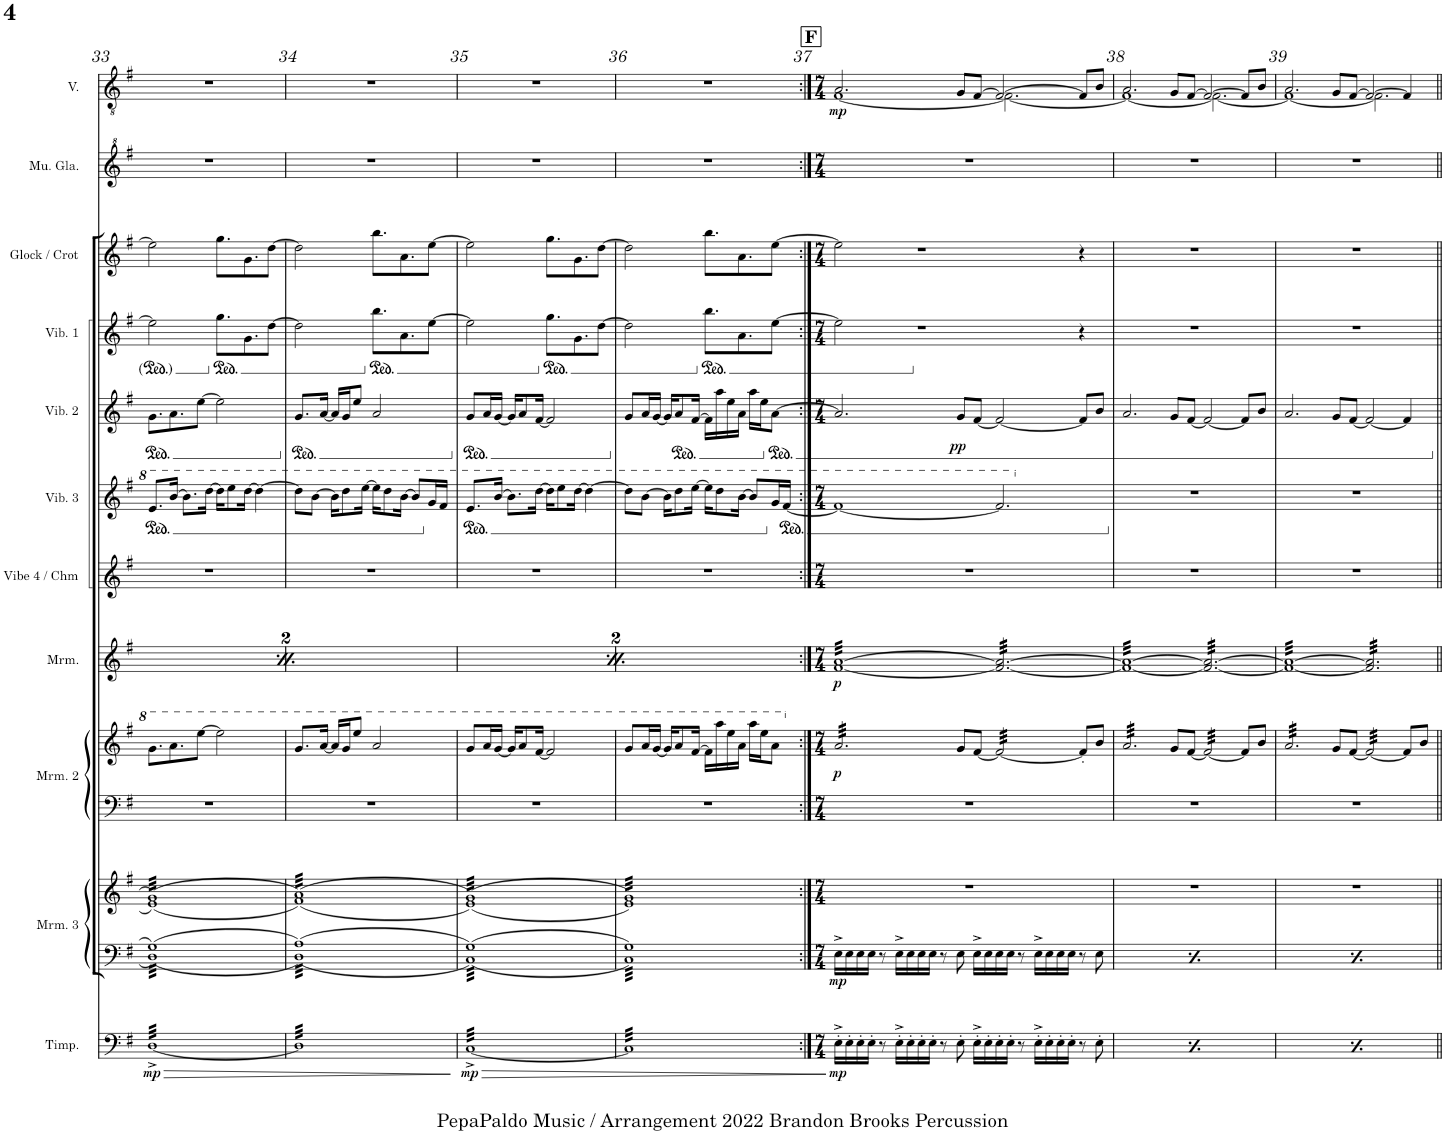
**kern	**dynam	**kern	**kern	**dynam	**kern	**kern	**dynam	**kern	**dynam	**kern	**kern	**kern	**dynam	**kern	**kern	**kern	**kern	**dynam
*part11	*part11	*part10	*part10	*part10	*part9	*part9	*part9	*part8	*part8	*part7	*part6	*part5	*part5	*part4	*part3	*part2	*part1	*part1
*staff13	*staff13	*staff12	*staff11	*staff11/12	*staff10	*staff9	*staff9/10	*staff8	*staff8	*staff7	*staff6	*staff5	*staff5	*staff4	*staff3	*staff2	*staff1	*staff1
*I"Timpani	*	*I"Marimba 3	*	*	*I"Marimba 2	*	*	*I"Marimba 1	*	*I"Vibraphone 4 /  Chimes	*I"Vibraphone 3	*I"Vibraphone 2	*	*I"Vibraphone 1	*I"Glock / Crot	*I"Musical Glasses	*I"Voice	*
*I'Timp.	*	*I'Mrm. 3	*	*	*I'Mrm. 2	*	*	*I'Mrm. 1	*	*I'Vibe 4 / Chm	*I'Vib. 3	*I'Vib. 2	*	*I'Vib. 1	*I'Glock / Crot	*I'Mu. Gla.	*I'V.	*
!!LO:PB:g=z
*clefF4	*	*clefF4	*clefG2	*	*clefF4	*clefG2	*	*clefG2	*	*clefG2	*clefG2	*clefG2	*	*clefG2	*clefG2	*clefG^2	*clefGv2	*
*	*	*	*	*	*	*	*	*	*	*	*	*	*	*	*Trd-14c-24	*	*	*
*k[f#]	*	*k[f#]	*k[f#]	*	*k[f#]	*k[f#]	*	*k[f#]	*	*k[f#]	*k[f#]	*k[f#]	*	*k[f#]	*k[f#]	*k[f#]	*k[f#]	*
*M4/4	*	*M4/4	*M4/4	*	*M4/4	*M4/4	*	*M4/4	*	*M4/4	*M4/4	*M4/4	*	*M4/4	*M4/4	*M4/4	*M4/4	*
=33	=33	=33	=33	=33	=33	=33	=33	=33	=33	=33	=33	=33	=33	=33	=33	=33	=33	=33
!	!LO:HP:b	!	!	!	!	!	!	!	!	!	!	!	!	!	!	!	!	!
!	!LO:DY:n=1:b	!	!	!	!	!	!	!	!LO:DY:b	!	!	!	!	!	!	!	!	!
*tremolo	*	*	*	*	*	*	*	*	*	*	*	*	*	*	*	*	*	*
*	*	*tremolo	*	*	*	*	*	*	*	*	*	*	*	*	*	*	*	*
*	*	*	*tremolo	*	*	*	*	*	*	*	*	*	*	*	*	*	*	*
[32D^LLL	> mp	32D 32GLLL	((>32e 32gLLL	.	1r	8.gg\L	.	16ee^>\LL	mf	1r	8.ee/L	8.g\L	.	2ee\]	2ee\]	1r	1r	.
32D^	.	32D 32G	((>32e 32g	.	.	.	.	.	.	.	.	.	.	.	.	.	.	.
32D^	.	32D 32G	((>32e 32g	.	.	.	.	16g\	.	.	.	.	.	.	.	.	.	.
32D^	.	32D 32G	((>32e 32g	.	.	.	.	.	.	.	.	.	.	.	.	.	.	.
32D^	.	32D 32G	((>32e 32g	.	.	.	.	16B\	.	.	.	.	.	.	.	.	.	.
32D^	.	32D 32G	((>32e 32g	.	.	.	.	.	.	.	.	.	.	.	.	.	.	.
32D^	.	32D 32G	((>32e 32g	.	.	8.aa\	.	16bb^>\JJ	.	.	[16bb/Jk	8.a\	.	.	.	.	.	.
32D^	.	32D 32G	((>32e 32g	.	.	.	.	.	.	.	.	.	.	.	.	.	.	.
32D^	.	32D 32G	((>32e 32g	.	.	.	.	16dd\LL	.	.	8.bb\L]	.	.	.	.	.	.	.
32D^	.	32D 32G	((>32e 32g	.	.	.	.	.	.	.	.	.	.	.	.	.	.	.
32D^	.	32D 32G	((>32e 32g	.	.	.	.	16f#\	.	.	.	.	.	.	.	.	.	.
32D^	.	32D 32G	((>32e 32g	.	.	.	.	.	.	.	.	.	.	.	.	.	.	.
32D^	.	32D 32G	((>32e 32g	.	.	[8eee\J	.	16dd\	.	.	.	[8ee\J	.	.	.	.	.	.
32D^	.	32D 32G	((>32e 32g	.	.	.	.	.	.	.	.	.	.	.	.	.	.	.
32D^	.	32D 32G	((>32e 32g	.	.	.	.	16ddd^\JJ	.	.	[16ddd\Jk	.	.	.	.	.	.	.
32D^	.	32D 32G	((>32e 32g	.	.	.	.	.	.	.	.	.	.	.	.	.	.	.
*	*	*	*	*	*	*	*	*	*	*	*	*	*	*ped	*	*	*	*
32D^	.	32D 32G	((>32e 32g	.	.	2eee\]	.	16dd\LL	.	.	16ddd\KL]	2ee\]	.	8.gg\L	8.gg\L	.	.	.
32D^	.	32D 32G	((>32e 32g	.	.	.	.	.	.	.	.	.	.	.	.	.	.	.
32D^	.	32D 32G	((>32e 32g	.	.	.	.	16eee^\	.	.	8eee\	.	.	.	.	.	.	.
32D^	.	32D 32G	((>32e 32g	.	.	.	.	.	.	.	.	.	.	.	.	.	.	.
32D^	.	32D 32G	((>32e 32g	.	.	.	.	16ee\	.	.	.	.	.	.	.	.	.	.
32D^	.	32D 32G	((>32e 32g	.	.	.	.	.	.	.	.	.	.	.	.	.	.	.
32D^	.	32D 32G	((>32e 32g	.	.	.	.	16ddd^\JJ	.	.	[16ddd\Jk	.	.	8.g\	8.g\	.	.	.
32D^	.	32D 32G	((>32e 32g	.	.	.	.	.	.	.	.	.	.	.	.	.	.	.
32D^	.	32D 32G	((>32e 32g	.	.	.	.	16dd/LL	.	.	4ddd\_	.	.	.	.	.	.	.
32D^	.	32D 32G	((>32e 32g	.	.	.	.	.	.	.	.	.	.	.	.	.	.	.
32D^	.	32D 32G	((>32e 32g	.	.	.	.	16ee/	.	.	.	.	.	.	.	.	.	.
32D^	.	32D 32G	((>32e 32g	.	.	.	.	.	.	.	.	.	.	.	.	.	.	.
32D^	.	32D 32G	((>32e 32g	.	.	.	.	16g/	.	.	.	.	.	[8dd\J	[8dd\J	.	.	.
32D^	.	32D 32G	((>32e 32g	.	.	.	.	.	.	.	.	.	.	.	.	.	.	.
32D^	.	32D 32G	((>32e 32g	.	.	.	.	16B/JJ	.	.	.	.	.	.	.	.	.	.
32D^JJJ	.	32D 32GJJJ	32e 32gJJJ	.	.	.	.	.	.	.	.	.	.	.	.	.	.	.
=34	=34	=34	=34	=34	=34	=34	=34	=34	=34	=34	=34	=34	=34	=34	=34	=34	=34	=34
32D]LLL	.	32D 32ALLL	(>(32f# 32a))LLL	.	1r	8.gg/L	.	16dd\LL	.	1r	8ddd\L]	8.g/L	.	2dd\]	2dd\]	1r	1r	.
32D	.	32D 32A	(>(32f# 32a))	.	.	.	.	.	.	.	.	.	.	.	.	.	.	.
32D	.	32D 32A	(>(32f# 32a))	.	.	.	.	16f#\	.	.	.	.	.	.	.	.	.	.
32D	.	32D 32A	(>(32f# 32a))	.	.	.	.	.	.	.	.	.	.	.	.	.	.	.
32D	.	32D 32A	(>(32f# 32a))	.	.	.	.	16bb^\	.	.	[8bb\J	.	.	.	.	.	.	.
32D	.	32D 32A	(>(32f# 32a))	.	.	.	.	.	.	.	.	.	.	.	.	.	.	.
32D	.	32D 32A	(>(32f# 32a))	.	.	[16aa/Jk	.	16dd\JJ	.	.	.	[16a/Jk	.	.	.	.	.	.
32D	.	32D 32A	(>(32f# 32a))	.	.	.	.	.	.	.	.	.	.	.	.	.	.	.
32D	.	32D 32A	(>(32f# 32a))	.	.	16aa/LL]	.	16f#\LL	.	.	16bb\KL]	16a/LL]	.	.	.	.	.	.
32D	.	32D 32A	(>(32f# 32a))	.	.	.	.	.	.	.	.	.	.	.	.	.	.	.
32D	.	32D 32A	(>(32f# 32a))	.	.	16gg/J	.	16ddd^\	.	.	8ddd\	16g/J	.	.	.	.	.	.
32D	.	32D 32A	(>(32f# 32a))	.	.	.	.	.	.	.	.	.	.	.	.	.	.	.
32D	.	32D 32A	(>(32f# 32a))	.	.	8eee/J	.	16dd\	.	.	.	8ee/J	.	.	.	.	.	.
32D	.	32D 32A	(>(32f# 32a))	.	.	.	.	.	.	.	.	.	.	.	.	.	.	.
32D	.	32D 32A	(>(32f# 32a))	.	.	.	.	16eee^\JJ	.	.	[16eee\Jk	.	.	.	.	.	.	.
32D	.	32D 32A	(>(32f# 32a))	.	.	.	.	.	.	.	.	.	.	.	.	.	.	.
*	*	*	*	*	*	*	*	*	*	*	*	*	*	*Xped	*	*	*	*
*	*	*	*	*	*	*	*	*	*	*	*	*	*	*ped	*	*	*	*
32D	.	32D 32A	(>(32f# 32a))	.	.	2aa/	.	16ee\LL	.	.	16eee\KL]	2a/	.	8.bb\L	8.bb\L	.	.	.
32D	.	32D 32A	(>(32f# 32a))	.	.	.	.	.	.	.	.	.	.	.	.	.	.	.
32D	.	32D 32A	(>(32f# 32a))	.	.	.	.	16ddd^\	.	.	8ddd\	.	.	.	.	.	.	.
32D	.	32D 32A	(>(32f# 32a))	.	.	.	.	.	.	.	.	.	.	.	.	.	.	.
32D	.	32D 32A	(>(32f# 32a))	.	.	.	.	16dd\	.	.	.	.	.	.	.	.	.	.
32D	.	32D 32A	(>(32f# 32a))	.	.	.	.	.	.	.	.	.	.	.	.	.	.	.
32D	.	32D 32A	(>(32f# 32a))	.	.	.	.	16bb^\JJ	.	.	[16bb\Jk	.	.	8.a\	8.a\	.	.	.
32D	.	32D 32A	(>(32f# 32a))	.	.	.	.	.	.	.	.	.	.	.	.	.	.	.
32D	.	32D 32A	(>(32f# 32a))	.	.	.	.	16dd\LL	.	.	8bb/L]	.	.	.	.	.	.	.
32D	.	32D 32A	(>(32f# 32a))	.	.	.	.	.	.	.	.	.	.	.	.	.	.	.
32D	.	32D 32A	(>(32f# 32a))	.	.	.	.	16f#\	.	.	.	.	.	.	.	.	.	.
32D	.	32D 32A	(>(32f# 32a))	.	.	.	.	.	.	.	.	.	.	.	.	.	.	.
*	*	*	*	*	*	*	*	*	*	*	*Xped	*	*	*	*	*	*	*
32D	.	32D 32A	(>(32f# 32a))	.	.	.	.	16gg^\	.	.	16gg/L	.	.	[8ee\J	[8ee\J	.	.	.
32D	.	32D 32A	(>(32f# 32a))	.	.	.	.	.	.	.	.	.	.	.	.	.	.	.
32D	.	32D 32A	(>(32f# 32a))	.	.	.	.	16ff#^\JJ	.	.	16ff#/JJ	.	.	.	.	.	.	.
32DJJJ	.	32D 32AJJJ	(32f# 32a))JJJ	.	.	.	.	.	.	.	.	.	.	.	.	.	.	.
.	]	.	.	.	.	.	.	.	.	.	.	.	.	.	.	.	.	.
=35	=35	=35	=35	=35	=35	=35	=35	=35	=35	=35	=35	=35	=35	=35	=35	=35	=35	=35
!	!LO:HP:b	!	!	!	!	!	!	!	!	!	!	!	!	!	!	!	!	!
!	!LO:DY:n=1:b	!	!	!	!	!	!	!	!LO:DY:b	!	!	!	!	!	!	!	!	!
[32C^LLL	> mp	32C 32GLLL	(>(32e 32g))LLL	.	1r	8gg/L	.	16ee^>\LL	mf	1r	8.ee/L	8g/L	.	2ee\]	2ee\]	1r	1r	.
32C^	.	32C 32G	(>(32e 32g))	.	.	.	.	.	.	.	.	.	.	.	.	.	.	.
32C^	.	32C 32G	(>(32e 32g))	.	.	.	.	16g\	.	.	.	.	.	.	.	.	.	.
32C^	.	32C 32G	(>(32e 32g))	.	.	.	.	.	.	.	.	.	.	.	.	.	.	.
32C^	.	32C 32G	(>(32e 32g))	.	.	16aa/L	.	16B\	.	.	.	16a/L	.	.	.	.	.	.
32C^	.	32C 32G	(>(32e 32g))	.	.	.	.	.	.	.	.	.	.	.	.	.	.	.
32C^	.	32C 32G	(>(32e 32g))	.	.	[16gg/JJ	.	16bb^>\JJ	.	.	[16bb/Jk	[16g/JJ	.	.	.	.	.	.
32C^	.	32C 32G	(>(32e 32g))	.	.	.	.	.	.	.	.	.	.	.	.	.	.	.
32C^	.	32C 32G	(>(32e 32g))	.	.	16gg/KL]	.	16dd\LL	.	.	8.bb\L]	16g/KL]	.	.	.	.	.	.
32C^	.	32C 32G	(>(32e 32g))	.	.	.	.	.	.	.	.	.	.	.	.	.	.	.
32C^	.	32C 32G	(>(32e 32g))	.	.	8aa/	.	16f#\	.	.	.	8a/	.	.	.	.	.	.
32C^	.	32C 32G	(>(32e 32g))	.	.	.	.	.	.	.	.	.	.	.	.	.	.	.
32C^	.	32C 32G	(>(32e 32g))	.	.	.	.	16dd\	.	.	.	.	.	.	.	.	.	.
32C^	.	32C 32G	(>(32e 32g))	.	.	.	.	.	.	.	.	.	.	.	.	.	.	.
32C^	.	32C 32G	(>(32e 32g))	.	.	[16ff#/Jk	.	16ddd^\JJ	.	.	[16ddd\Jk	[16f#/Jk	.	.	.	.	.	.
32C^	.	32C 32G	(>(32e 32g))	.	.	.	.	.	.	.	.	.	.	.	.	.	.	.
*	*	*	*	*	*	*	*	*	*	*	*	*	*	*Xped	*	*	*	*
*	*	*	*	*	*	*	*	*	*	*	*	*	*	*ped	*	*	*	*
32C^	.	32C 32G	(>(32e 32g))	.	.	2ff#/]	.	16dd\LL	.	.	16ddd\KL]	2f#/]	.	8.gg\L	8.gg\L	.	.	.
32C^	.	32C 32G	(>(32e 32g))	.	.	.	.	.	.	.	.	.	.	.	.	.	.	.
32C^	.	32C 32G	(>(32e 32g))	.	.	.	.	16eee^\	.	.	8eee\	.	.	.	.	.	.	.
32C^	.	32C 32G	(>(32e 32g))	.	.	.	.	.	.	.	.	.	.	.	.	.	.	.
32C^	.	32C 32G	(>(32e 32g))	.	.	.	.	16ee\	.	.	.	.	.	.	.	.	.	.
32C^	.	32C 32G	(>(32e 32g))	.	.	.	.	.	.	.	.	.	.	.	.	.	.	.
32C^	.	32C 32G	(>(32e 32g))	.	.	.	.	16ddd^\JJ	.	.	[16ddd\Jk	.	.	8.g\	8.g\	.	.	.
32C^	.	32C 32G	(>(32e 32g))	.	.	.	.	.	.	.	.	.	.	.	.	.	.	.
32C^	.	32C 32G	(>(32e 32g))	.	.	.	.	16dd/LL	.	.	4ddd\_	.	.	.	.	.	.	.
32C^	.	32C 32G	(>(32e 32g))	.	.	.	.	.	.	.	.	.	.	.	.	.	.	.
32C^	.	32C 32G	(>(32e 32g))	.	.	.	.	16ee/	.	.	.	.	.	.	.	.	.	.
32C^	.	32C 32G	(>(32e 32g))	.	.	.	.	.	.	.	.	.	.	.	.	.	.	.
32C^	.	32C 32G	(>(32e 32g))	.	.	.	.	16g/	.	.	.	.	.	[8dd\J	[8dd\J	.	.	.
32C^	.	32C 32G	(>(32e 32g))	.	.	.	.	.	.	.	.	.	.	.	.	.	.	.
32C^	.	32C 32G	(>(32e 32g))	.	.	.	.	16B/JJ	.	.	.	.	.	.	.	.	.	.
32C^JJJ	.	32C 32GJJJ	(32e 32g))JJJ	.	.	.	.	.	.	.	.	.	.	.	.	.	.	.
=36	=36	=36	=36	=36	=36	=36	=36	=36	=36	=36	=36	=36	=36	=36	=36	=36	=36	=36
32C]LLL	.	32C 32GLLL	32e 32g))LLL	.	1r	8gg/L	.	16dd\LL	.	1r	8ddd\L]	8g/L	.	2dd\]	2dd\]	1r	1r	.
32C	.	32C 32G	32e 32g))	.	.	.	.	.	.	.	.	.	.	.	.	.	.	.
32C	.	32C 32G	32e 32g))	.	.	.	.	16f#\	.	.	.	.	.	.	.	.	.	.
32C	.	32C 32G	32e 32g))	.	.	.	.	.	.	.	.	.	.	.	.	.	.	.
32C	.	32C 32G	32e 32g))	.	.	16aa/L	.	16bb^\	.	.	[8bb\J	16a/L	.	.	.	.	.	.
32C	.	32C 32G	32e 32g))	.	.	.	.	.	.	.	.	.	.	.	.	.	.	.
32C	.	32C 32G	32e 32g))	.	.	[16gg/JJ	.	16dd\JJ	.	.	.	[16g/JJ	.	.	.	.	.	.
32C	.	32C 32G	32e 32g))	.	.	.	.	.	.	.	.	.	.	.	.	.	.	.
32C	.	32C 32G	32e 32g))	.	.	16gg/KL]	.	16f#\LL	.	.	16bb\KL]	16g/KL]	.	.	.	.	.	.
32C	.	32C 32G	32e 32g))	.	.	.	.	.	.	.	.	.	.	.	.	.	.	.
*	*	*	*	*	*	*	*	*	*	*	*	*ped	*	*	*	*	*	*
32C	.	32C 32G	32e 32g))	.	.	8aa/	.	16ddd^\	.	.	8ddd\	8a/	.	.	.	.	.	.
32C	.	32C 32G	32e 32g))	.	.	.	.	.	.	.	.	.	.	.	.	.	.	.
32C	.	32C 32G	32e 32g))	.	.	.	.	16dd\	.	.	.	.	.	.	.	.	.	.
32C	.	32C 32G	32e 32g))	.	.	.	.	.	.	.	.	.	.	.	.	.	.	.
32C	.	32C 32G	32e 32g))	.	.	[16ff#/Jk	.	16eee^\JJ	.	.	[16eee\Jk	[16f#/Jk	.	.	.	.	.	.
32C	.	32C 32G	32e 32g))	.	.	.	.	.	.	.	.	.	.	.	.	.	.	.
*	*	*	*	*	*	*	*	*	*	*	*	*	*	*Xped	*	*	*	*
*	*	*	*	*	*	*	*	*	*	*	*	*	*	*ped	*	*	*	*
32C	.	32C 32G	32e 32g))	.	.	16ff#\LL]	.	16ee\LL	.	.	16eee\KL]	16f#\LL]	.	8.bb\L	8.bb\L	.	.	.
32C	.	32C 32G	32e 32g))	.	.	.	.	.	.	.	.	.	.	.	.	.	.	.
32C	.	32C 32G	32e 32g))	.	.	16aaa\	.	16ddd^\	.	.	8ddd\	16aa\	.	.	.	.	.	.
32C	.	32C 32G	32e 32g))	.	.	.	.	.	.	.	.	.	.	.	.	.	.	.
32C	.	32C 32G	32e 32g))	.	.	16eee\	.	16dd\	.	.	.	16ee\	.	.	.	.	.	.
32C	.	32C 32G	32e 32g))	.	.	.	.	.	.	.	.	.	.	.	.	.	.	.
32C	.	32C 32G	32e 32g))	.	.	16aa\JJ	.	16bb^\JJ	.	.	[16bb\Jk	16a\JJ	.	8.a\	8.a\	.	.	.
32C	.	32C 32G	32e 32g))	.	.	.	.	.	.	.	.	.	.	.	.	.	.	.
32C	.	32C 32G	32e 32g))	.	.	16aaa\LL	.	16dd\LL	.	.	8bb/L]	16aa\LL	.	.	.	.	.	.
32C	.	32C 32G	32e 32g))	.	.	.	.	.	.	.	.	.	.	.	.	.	.	.
32C	.	32C 32G	32e 32g))	.	.	16eee\J	.	16f#\	.	.	.	16ee\J	.	.	.	.	.	.
32C	.	32C 32G	32e 32g))	.	.	.	.	.	.	.	.	.	.	.	.	.	.	.
*	*	*	*	*	*	*	*	*	*	*	*Xped	*	*	*	*	*	*	*
*	*	*	*	*	*	*	*	*	*	*	*	*ped	*	*	*	*	*	*
32C	.	32C 32G	32e 32g))	.	.	8aa\J	.	16gg^\	.	.	16gg/L	[8a\J	.	[8ee\J	[8ee\J	.	.	.
32C	.	32C 32G	32e 32g))	.	.	.	.	.	.	.	.	.	.	.	.	.	.	.
32C	.	32C 32G	32e 32g))	.	.	.	.	16ff#^\JJ	.	.	[16ff#/JJ	.	.	.	.	.	.	.
32CJJJ	.	32C 32GJJJ	32e 32g))JJJ	.	.	.	.	.	.	.	.	.	.	.	.	.	.	.
*	*	*	*Xtremolo	*	*	*	*	*	*	*	*	*	*	*	*	*	*	*
*	*	*Xtremolo	*	*	*	*	*	*	*	*	*	*	*	*	*	*	*	*
*Xtremolo	*	*	*	*	*	*	*	*	*	*	*	*	*	*	*	*	*	*
.	]	.	.	.	.	.	.	.	.	.	.	.	.	.	.	.	.	.
!!LO:REH:place=s1:a:B:cj:fs=14:t=F
=37:|!	=37:|!	=37:|!	=37:|!	=37:|!	=37:|!	=37:|!	=37:|!	=37:|!	=37:|!	=37:|!	=37:|!	=37:|!	=37:|!	=37:|!	=37:|!	=37:|!	=37:|!	=37:|!
*M7/4	*	*M7/4	*M7/4	*	*M7/4	*M7/4	*	*M7/4	*	*M7/4	*M7/4	*M7/4	*	*M7/4	*M7/4	*M7/4	*M7/4	*
*	*	*	*	*	*	*	*	*	*	*	*	*	*	*	*	*	*^	*
!	!LO:DY:b	!	!	!LO:DY:b=2	!	!	!LO:DY:b	!	!LO:DY:b	!	!	!	!	!	!	!	!	!	!LO:DY:b
*	*	*	*	*	*	*tremolo	*	*	*	*	*	*	*	*	*	*	*	*	*
*	*	*	*	*	*	*	*	*tremolo	*	*	*	*	*	*	*	*	*	*	*
16E'^\LL	mp	16E^\LL	1..r	mp	1..r	32a/LLL	p	[32f# [32aLLL	p	1..r	1ff#_	2.a/]	.	2ee\]	2ee\]	1..r	2.A/	[1F#	mp
.	.	.	.	.	.	32a/	.	32f# 32a	.	.	.	.	.	.	.	.	.	.	.
16E'\	.	16E\	.	.	.	32a/	.	32f# 32a	.	.	.	.	.	.	.	.	.	.	.
.	.	.	.	.	.	32a/	.	32f# 32a	.	.	.	.	.	.	.	.	.	.	.
16E'\	.	16E\	.	.	.	32a/	.	32f# 32a	.	.	.	.	.	.	.	.	.	.	.
.	.	.	.	.	.	32a/	.	32f# 32a	.	.	.	.	.	.	.	.	.	.	.
16E'\JJ	.	16E\JJ	.	.	.	32a/	.	32f# 32a	.	.	.	.	.	.	.	.	.	.	.
.	.	.	.	.	.	32a/	.	32f# 32a	.	.	.	.	.	.	.	.	.	.	.
8r	.	8r	.	.	.	32a/	.	32f# 32a	.	.	.	.	.	.	.	.	.	.	.
.	.	.	.	.	.	32a/	.	32f# 32a	.	.	.	.	.	.	.	.	.	.	.
.	.	.	.	.	.	32a/	.	32f# 32a	.	.	.	.	.	.	.	.	.	.	.
.	.	.	.	.	.	32a/	.	32f# 32a	.	.	.	.	.	.	.	.	.	.	.
16E'^\LL	.	16E^\LL	.	.	.	32a/	.	32f# 32a	.	.	.	.	.	.	.	.	.	.	.
.	.	.	.	.	.	32a/	.	32f# 32a	.	.	.	.	.	.	.	.	.	.	.
16E'\	.	16E\	.	.	.	32a/	.	32f# 32a	.	.	.	.	.	.	.	.	.	.	.
.	.	.	.	.	.	32a/	.	32f# 32a	.	.	.	.	.	.	.	.	.	.	.
*	*	*	*	*	*	*	*	*	*	*	*	*	*	*Xped	*	*	*	*	*
16E'\	.	16E\	.	.	.	32a/	.	32f# 32a	.	.	.	.	.	1r	1r	.	.	.	.
.	.	.	.	.	.	32a/	.	32f# 32a	.	.	.	.	.	.	.	.	.	.	.
16E'\JJ	.	16E\JJ	.	.	.	32a/	.	32f# 32a	.	.	.	.	.	.	.	.	.	.	.
.	.	.	.	.	.	32a/	.	32f# 32a	.	.	.	.	.	.	.	.	.	.	.
8r	.	8r	.	.	.	32a/	.	32f# 32a	.	.	.	.	.	.	.	.	.	.	.
.	.	.	.	.	.	32a/	.	32f# 32a	.	.	.	.	.	.	.	.	.	.	.
.	.	.	.	.	.	32a/	.	32f# 32a	.	.	.	.	.	.	.	.	.	.	.
.	.	.	.	.	.	32a/JJJ	.	32f# 32a	.	.	.	.	.	.	.	.	.	.	.
*	*	*	*	*	*	*Xtremolo	*	*	*	*	*	*	*	*	*	*	*	*	*
!	!	!	!	!	!	!	!	!	!	!	!	!	!LO:DY:b	!	!	!	!	!	!
8E'\	.	8E\	.	.	.	8g/L	.	32f# 32a	.	.	.	8g/L	pp	.	.	.	8G/L	.	.
.	.	.	.	.	.	.	.	32f# 32a	.	.	.	.	.	.	.	.	.	.	.
.	.	.	.	.	.	.	.	32f# 32a	.	.	.	.	.	.	.	.	.	.	.
.	.	.	.	.	.	.	.	32f# 32a	.	.	.	.	.	.	.	.	.	.	.
16E'^\LL	.	16E^\LL	.	.	.	[8f#/J	.	32f# 32a	.	.	.	[8f#/J	.	.	.	.	[8F#/J	.	.
.	.	.	.	.	.	.	.	32f# 32a	.	.	.	.	.	.	.	.	.	.	.
16E'\	.	16E\	.	.	.	.	.	32f# 32a	.	.	.	.	.	.	.	.	.	.	.
.	.	.	.	.	.	.	.	32f# 32aJJJ	.	.	.	.	.	.	.	.	.	.	.
*	*	*	*	*	*	*tremolo	*	*	*	*	*	*	*	*	*	*	*	*	*
16E'\	.	16E\	.	.	.	32f#/LLL	.	32f#/ 32a/LLL	.	.	2.ff#/]	2f#/_	.	.	.	.	2F#/_	2.F#\_	.
.	.	.	.	.	.	32f#/	.	32f#/ 32a/	.	.	.	.	.	.	.	.	.	.	.
16E'\JJ	.	16E\JJ	.	.	.	32f#/	.	32f#/ 32a/	.	.	.	.	.	.	.	.	.	.	.
.	.	.	.	.	.	32f#/	.	32f#/ 32a/	.	.	.	.	.	.	.	.	.	.	.
8r	.	8r	.	.	.	32f#/	.	32f#/ 32a/	.	.	.	.	.	.	.	.	.	.	.
.	.	.	.	.	.	32f#/	.	32f#/ 32a/	.	.	.	.	.	.	.	.	.	.	.
.	.	.	.	.	.	32f#/	.	32f#/ 32a/	.	.	.	.	.	.	.	.	.	.	.
.	.	.	.	.	.	32f#/	.	32f#/ 32a/	.	.	.	.	.	.	.	.	.	.	.
16E'^\LL	.	16E^\LL	.	.	.	32f#/	.	32f#/ 32a/	.	.	.	.	.	.	.	.	.	.	.
.	.	.	.	.	.	32f#/	.	32f#/ 32a/	.	.	.	.	.	.	.	.	.	.	.
16E'\	.	16E\	.	.	.	32f#/	.	32f#/ 32a/	.	.	.	.	.	.	.	.	.	.	.
.	.	.	.	.	.	32f#/	.	32f#/ 32a/	.	.	.	.	.	.	.	.	.	.	.
16E'\	.	16E\	.	.	.	32f#/	.	32f#/ 32a/	.	.	.	.	.	.	.	.	.	.	.
.	.	.	.	.	.	32f#/	.	32f#/ 32a/	.	.	.	.	.	.	.	.	.	.	.
16E'\JJ	.	16E\JJ	.	.	.	32f#/	.	32f#/ 32a/	.	.	.	.	.	.	.	.	.	.	.
.	.	.	.	.	.	32f#/JJJ	.	32f#/ 32a/	.	.	.	.	.	.	.	.	.	.	.
*	*	*	*	*	*	*Xtremolo	*	*	*	*	*	*	*	*	*	*	*	*	*
8r	.	8r	.	.	.	8f#'/L]	.	32f#/ 32a/	.	.	.	8f#/L]	.	4r	4r	.	8F#/L]	.	.
.	.	.	.	.	.	.	.	32f#/ 32a/	.	.	.	.	.	.	.	.	.	.	.
.	.	.	.	.	.	.	.	32f#/ 32a/	.	.	.	.	.	.	.	.	.	.	.
.	.	.	.	.	.	.	.	32f#/ 32a/	.	.	.	.	.	.	.	.	.	.	.
8E'\	.	8E\	.	.	.	8b/J	.	32f#/ 32a/	.	.	.	8b/J	.	.	.	.	8B/J	.	.
.	.	.	.	.	.	.	.	32f#/ 32a/	.	.	.	.	.	.	.	.	.	.	.
.	.	.	.	.	.	.	.	32f#/ 32a/	.	.	.	.	.	.	.	.	.	.	.
.	.	.	.	.	.	.	.	32f#/ 32a/JJJ	.	.	.	.	.	.	.	.	.	.	.
=38	=38	=38	=38	=38	=38	=38	=38	=38	=38	=38	=38	=38	=38	=38	=38	=38	=38	=38	=38
!	!LO:DY:b	!	!	!LO:DY:b=2	!	!	!	!	!	!	!	!	!	!	!	!	!	!	!
*	*	*	*	*	*	*tremolo	*	*	*	*	*	*	*	*	*	*	*	*	*
16E'^\LL	mp	16E^\LL	1..r	mp	1..r	32a/LLL	.	32f# 32aLLL	.	1..r	1..r	2.a/	.	1..r	1..r	1..r	2.A/	1F#_	.
.	.	.	.	.	.	32a/	.	32f# 32a	.	.	.	.	.	.	.	.	.	.	.
16E'\	.	16E\	.	.	.	32a/	.	32f# 32a	.	.	.	.	.	.	.	.	.	.	.
.	.	.	.	.	.	32a/	.	32f# 32a	.	.	.	.	.	.	.	.	.	.	.
16E'\	.	16E\	.	.	.	32a/	.	32f# 32a	.	.	.	.	.	.	.	.	.	.	.
.	.	.	.	.	.	32a/	.	32f# 32a	.	.	.	.	.	.	.	.	.	.	.
16E'\JJ	.	16E\JJ	.	.	.	32a/	.	32f# 32a	.	.	.	.	.	.	.	.	.	.	.
.	.	.	.	.	.	32a/	.	32f# 32a	.	.	.	.	.	.	.	.	.	.	.
8r	.	8r	.	.	.	32a/	.	32f# 32a	.	.	.	.	.	.	.	.	.	.	.
.	.	.	.	.	.	32a/	.	32f# 32a	.	.	.	.	.	.	.	.	.	.	.
.	.	.	.	.	.	32a/	.	32f# 32a	.	.	.	.	.	.	.	.	.	.	.
.	.	.	.	.	.	32a/	.	32f# 32a	.	.	.	.	.	.	.	.	.	.	.
16E'^\LL	.	16E^\LL	.	.	.	32a/	.	32f# 32a	.	.	.	.	.	.	.	.	.	.	.
.	.	.	.	.	.	32a/	.	32f# 32a	.	.	.	.	.	.	.	.	.	.	.
16E'\	.	16E\	.	.	.	32a/	.	32f# 32a	.	.	.	.	.	.	.	.	.	.	.
.	.	.	.	.	.	32a/	.	32f# 32a	.	.	.	.	.	.	.	.	.	.	.
16E'\	.	16E\	.	.	.	32a/	.	32f# 32a	.	.	.	.	.	.	.	.	.	.	.
.	.	.	.	.	.	32a/	.	32f# 32a	.	.	.	.	.	.	.	.	.	.	.
16E'\JJ	.	16E\JJ	.	.	.	32a/	.	32f# 32a	.	.	.	.	.	.	.	.	.	.	.
.	.	.	.	.	.	32a/	.	32f# 32a	.	.	.	.	.	.	.	.	.	.	.
8r	.	8r	.	.	.	32a/	.	32f# 32a	.	.	.	.	.	.	.	.	.	.	.
.	.	.	.	.	.	32a/	.	32f# 32a	.	.	.	.	.	.	.	.	.	.	.
.	.	.	.	.	.	32a/	.	32f# 32a	.	.	.	.	.	.	.	.	.	.	.
.	.	.	.	.	.	32a/JJJ	.	32f# 32a	.	.	.	.	.	.	.	.	.	.	.
*	*	*	*	*	*	*Xtremolo	*	*	*	*	*	*	*	*	*	*	*	*	*
8E'\	.	8E\	.	.	.	8g/L	.	32f# 32a	.	.	.	8g/L	.	.	.	.	8G/L	.	.
.	.	.	.	.	.	.	.	32f# 32a	.	.	.	.	.	.	.	.	.	.	.
.	.	.	.	.	.	.	.	32f# 32a	.	.	.	.	.	.	.	.	.	.	.
.	.	.	.	.	.	.	.	32f# 32a	.	.	.	.	.	.	.	.	.	.	.
16E'^\LL	.	16E^\LL	.	.	.	[8f#/J	.	32f# 32a	.	.	.	[8f#/J	.	.	.	.	[8F#/J	.	.
.	.	.	.	.	.	.	.	32f# 32a	.	.	.	.	.	.	.	.	.	.	.
16E'\	.	16E\	.	.	.	.	.	32f# 32a	.	.	.	.	.	.	.	.	.	.	.
.	.	.	.	.	.	.	.	32f# 32aJJJ	.	.	.	.	.	.	.	.	.	.	.
*	*	*	*	*	*	*tremolo	*	*	*	*	*	*	*	*	*	*	*	*	*
16E'\	.	16E\	.	.	.	32f#/LLL	.	32f#/ 32a/LLL	.	.	.	2f#/_	.	.	.	.	2F#/_	2.F#\_	.
.	.	.	.	.	.	32f#/	.	32f#/ 32a/	.	.	.	.	.	.	.	.	.	.	.
16E'\JJ	.	16E\JJ	.	.	.	32f#/	.	32f#/ 32a/	.	.	.	.	.	.	.	.	.	.	.
.	.	.	.	.	.	32f#/	.	32f#/ 32a/	.	.	.	.	.	.	.	.	.	.	.
8r	.	8r	.	.	.	32f#/	.	32f#/ 32a/	.	.	.	.	.	.	.	.	.	.	.
.	.	.	.	.	.	32f#/	.	32f#/ 32a/	.	.	.	.	.	.	.	.	.	.	.
.	.	.	.	.	.	32f#/	.	32f#/ 32a/	.	.	.	.	.	.	.	.	.	.	.
.	.	.	.	.	.	32f#/	.	32f#/ 32a/	.	.	.	.	.	.	.	.	.	.	.
16E'^\LL	.	16E^\LL	.	.	.	32f#/	.	32f#/ 32a/	.	.	.	.	.	.	.	.	.	.	.
.	.	.	.	.	.	32f#/	.	32f#/ 32a/	.	.	.	.	.	.	.	.	.	.	.
16E'\	.	16E\	.	.	.	32f#/	.	32f#/ 32a/	.	.	.	.	.	.	.	.	.	.	.
.	.	.	.	.	.	32f#/	.	32f#/ 32a/	.	.	.	.	.	.	.	.	.	.	.
16E'\	.	16E\	.	.	.	32f#/	.	32f#/ 32a/	.	.	.	.	.	.	.	.	.	.	.
.	.	.	.	.	.	32f#/	.	32f#/ 32a/	.	.	.	.	.	.	.	.	.	.	.
16E'\JJ	.	16E\JJ	.	.	.	32f#/	.	32f#/ 32a/	.	.	.	.	.	.	.	.	.	.	.
.	.	.	.	.	.	32f#/JJJ	.	32f#/ 32a/	.	.	.	.	.	.	.	.	.	.	.
*	*	*	*	*	*	*Xtremolo	*	*	*	*	*	*	*	*	*	*	*	*	*
8r	.	8r	.	.	.	8f#/L]	.	32f#/ 32a/	.	.	.	8f#/L]	.	.	.	.	8F#/L]	.	.
.	.	.	.	.	.	.	.	32f#/ 32a/	.	.	.	.	.	.	.	.	.	.	.
.	.	.	.	.	.	.	.	32f#/ 32a/	.	.	.	.	.	.	.	.	.	.	.
.	.	.	.	.	.	.	.	32f#/ 32a/	.	.	.	.	.	.	.	.	.	.	.
8E'\	.	8E\	.	.	.	8b/J	.	32f#/ 32a/	.	.	.	8b/J	.	.	.	.	8B/J	.	.
.	.	.	.	.	.	.	.	32f#/ 32a/	.	.	.	.	.	.	.	.	.	.	.
.	.	.	.	.	.	.	.	32f#/ 32a/	.	.	.	.	.	.	.	.	.	.	.
.	.	.	.	.	.	.	.	32f#/ 32a/JJJ	.	.	.	.	.	.	.	.	.	.	.
=39	=39	=39	=39	=39	=39	=39	=39	=39	=39	=39	=39	=39	=39	=39	=39	=39	=39	=39	=39
!	!LO:DY:b	!	!	!LO:DY:b=2	!	!	!	!	!	!	!	!	!	!	!	!	!	!	!
*	*	*	*	*	*	*tremolo	*	*	*	*	*	*	*	*	*	*	*	*	*
16E'^\LL	mp	16E^\LL	1..r	mp	1..r	32a/LLL	.	32f# 32aLLL	.	1..r	1..r	2.a/	.	1..r	1..r	1..r	2.A/	1F#_	.
.	.	.	.	.	.	32a/	.	32f# 32a	.	.	.	.	.	.	.	.	.	.	.
16E'\	.	16E\	.	.	.	32a/	.	32f# 32a	.	.	.	.	.	.	.	.	.	.	.
.	.	.	.	.	.	32a/	.	32f# 32a	.	.	.	.	.	.	.	.	.	.	.
16E'\	.	16E\	.	.	.	32a/	.	32f# 32a	.	.	.	.	.	.	.	.	.	.	.
.	.	.	.	.	.	32a/	.	32f# 32a	.	.	.	.	.	.	.	.	.	.	.
16E'\JJ	.	16E\JJ	.	.	.	32a/	.	32f# 32a	.	.	.	.	.	.	.	.	.	.	.
.	.	.	.	.	.	32a/	.	32f# 32a	.	.	.	.	.	.	.	.	.	.	.
8r	.	8r	.	.	.	32a/	.	32f# 32a	.	.	.	.	.	.	.	.	.	.	.
.	.	.	.	.	.	32a/	.	32f# 32a	.	.	.	.	.	.	.	.	.	.	.
.	.	.	.	.	.	32a/	.	32f# 32a	.	.	.	.	.	.	.	.	.	.	.
.	.	.	.	.	.	32a/	.	32f# 32a	.	.	.	.	.	.	.	.	.	.	.
16E'^\LL	.	16E^\LL	.	.	.	32a/	.	32f# 32a	.	.	.	.	.	.	.	.	.	.	.
.	.	.	.	.	.	32a/	.	32f# 32a	.	.	.	.	.	.	.	.	.	.	.
16E'\	.	16E\	.	.	.	32a/	.	32f# 32a	.	.	.	.	.	.	.	.	.	.	.
.	.	.	.	.	.	32a/	.	32f# 32a	.	.	.	.	.	.	.	.	.	.	.
16E'\	.	16E\	.	.	.	32a/	.	32f# 32a	.	.	.	.	.	.	.	.	.	.	.
.	.	.	.	.	.	32a/	.	32f# 32a	.	.	.	.	.	.	.	.	.	.	.
16E'\JJ	.	16E\JJ	.	.	.	32a/	.	32f# 32a	.	.	.	.	.	.	.	.	.	.	.
.	.	.	.	.	.	32a/	.	32f# 32a	.	.	.	.	.	.	.	.	.	.	.
8r	.	8r	.	.	.	32a/	.	32f# 32a	.	.	.	.	.	.	.	.	.	.	.
.	.	.	.	.	.	32a/	.	32f# 32a	.	.	.	.	.	.	.	.	.	.	.
.	.	.	.	.	.	32a/	.	32f# 32a	.	.	.	.	.	.	.	.	.	.	.
.	.	.	.	.	.	32a/JJJ	.	32f# 32a	.	.	.	.	.	.	.	.	.	.	.
*	*	*	*	*	*	*Xtremolo	*	*	*	*	*	*	*	*	*	*	*	*	*
8E'\	.	8E\	.	.	.	8g/L	.	32f# 32a	.	.	.	8g/L	.	.	.	.	8G/L	.	.
.	.	.	.	.	.	.	.	32f# 32a	.	.	.	.	.	.	.	.	.	.	.
.	.	.	.	.	.	.	.	32f# 32a	.	.	.	.	.	.	.	.	.	.	.
.	.	.	.	.	.	.	.	32f# 32a	.	.	.	.	.	.	.	.	.	.	.
16E'^\LL	.	16E^\LL	.	.	.	[8f#/J	.	32f# 32a	.	.	.	[8f#/J	.	.	.	.	[8F#/J	.	.
.	.	.	.	.	.	.	.	32f# 32a	.	.	.	.	.	.	.	.	.	.	.
16E'\	.	16E\	.	.	.	.	.	32f# 32a	.	.	.	.	.	.	.	.	.	.	.
.	.	.	.	.	.	.	.	32f# 32aJJJ	.	.	.	.	.	.	.	.	.	.	.
*	*	*	*	*	*	*tremolo	*	*	*	*	*	*	*	*	*	*	*	*	*
16E'\	.	16E\	.	.	.	32f#/LLL	.	32f#/] 32a/]LLL	.	.	.	2f#/_	.	.	.	.	2F#/_	2.F#\]	.
.	.	.	.	.	.	32f#/	.	32f#/ 32a/	.	.	.	.	.	.	.	.	.	.	.
16E'\JJ	.	16E\JJ	.	.	.	32f#/	.	32f#/ 32a/	.	.	.	.	.	.	.	.	.	.	.
.	.	.	.	.	.	32f#/	.	32f#/ 32a/	.	.	.	.	.	.	.	.	.	.	.
8r	.	8r	.	.	.	32f#/	.	32f#/ 32a/	.	.	.	.	.	.	.	.	.	.	.
.	.	.	.	.	.	32f#/	.	32f#/ 32a/	.	.	.	.	.	.	.	.	.	.	.
.	.	.	.	.	.	32f#/	.	32f#/ 32a/	.	.	.	.	.	.	.	.	.	.	.
.	.	.	.	.	.	32f#/	.	32f#/ 32a/	.	.	.	.	.	.	.	.	.	.	.
16E'^\LL	.	16E^\LL	.	.	.	32f#/	.	32f#/ 32a/	.	.	.	.	.	.	.	.	.	.	.
.	.	.	.	.	.	32f#/	.	32f#/ 32a/	.	.	.	.	.	.	.	.	.	.	.
16E'\	.	16E\	.	.	.	32f#/	.	32f#/ 32a/	.	.	.	.	.	.	.	.	.	.	.
.	.	.	.	.	.	32f#/	.	32f#/ 32a/	.	.	.	.	.	.	.	.	.	.	.
16E'\	.	16E\	.	.	.	32f#/	.	32f#/ 32a/	.	.	.	.	.	.	.	.	.	.	.
.	.	.	.	.	.	32f#/	.	32f#/ 32a/	.	.	.	.	.	.	.	.	.	.	.
16E'\JJ	.	16E\JJ	.	.	.	32f#/	.	32f#/ 32a/	.	.	.	.	.	.	.	.	.	.	.
.	.	.	.	.	.	32f#/JJJ	.	32f#/ 32a/	.	.	.	.	.	.	.	.	.	.	.
*	*	*	*	*	*	*Xtremolo	*	*	*	*	*	*	*	*	*	*	*	*	*
8r	.	8r	.	.	.	8f#/L]	.	32f#/ 32a/	.	.	.	4f#/]	.	.	.	.	4F#/]	.	.
.	.	.	.	.	.	.	.	32f#/ 32a/	.	.	.	.	.	.	.	.	.	.	.
.	.	.	.	.	.	.	.	32f#/ 32a/	.	.	.	.	.	.	.	.	.	.	.
.	.	.	.	.	.	.	.	32f#/ 32a/	.	.	.	.	.	.	.	.	.	.	.
8E'\	.	8E\	.	.	.	8b/J	.	32f#/ 32a/	.	.	.	.	.	.	.	.	.	.	.
.	.	.	.	.	.	.	.	32f#/ 32a/	.	.	.	.	.	.	.	.	.	.	.
.	.	.	.	.	.	.	.	32f#/ 32a/	.	.	.	.	.	.	.	.	.	.	.
.	.	.	.	.	.	.	.	32f#/ 32a/JJJ	.	.	.	.	.	.	.	.	.	.	.
*	*	*	*	*	*	*	*	*Xtremolo	*	*	*	*	*	*	*	*	*	*	*
*	*	*	*	*	*	*	*	*	*	*	*	*	*	*	*	*	*v	*v	*
=||	=||	=||	=||	=||	=||	=||	=||	=||	=||	=||	=||	=||	=||	=||	=||	=||	=||	=||
*-	*-	*-	*-	*-	*-	*-	*-	*-	*-	*-	*-	*-	*-	*-	*-	*-	*-	*-
